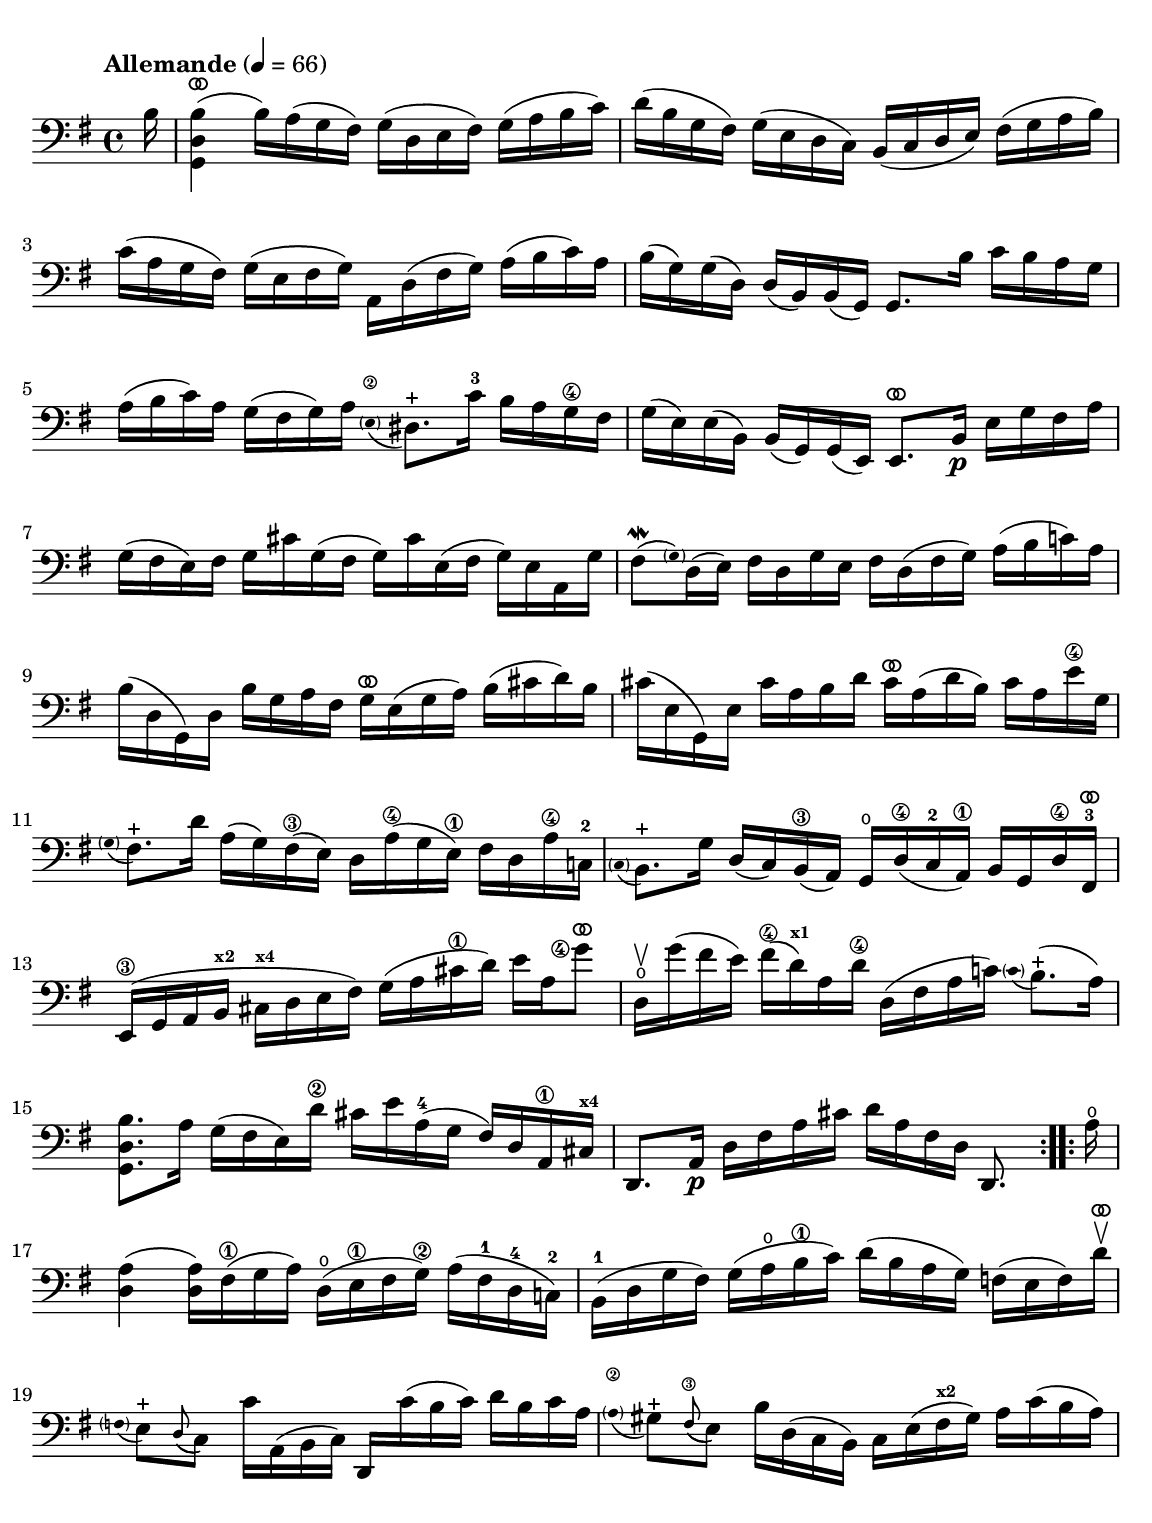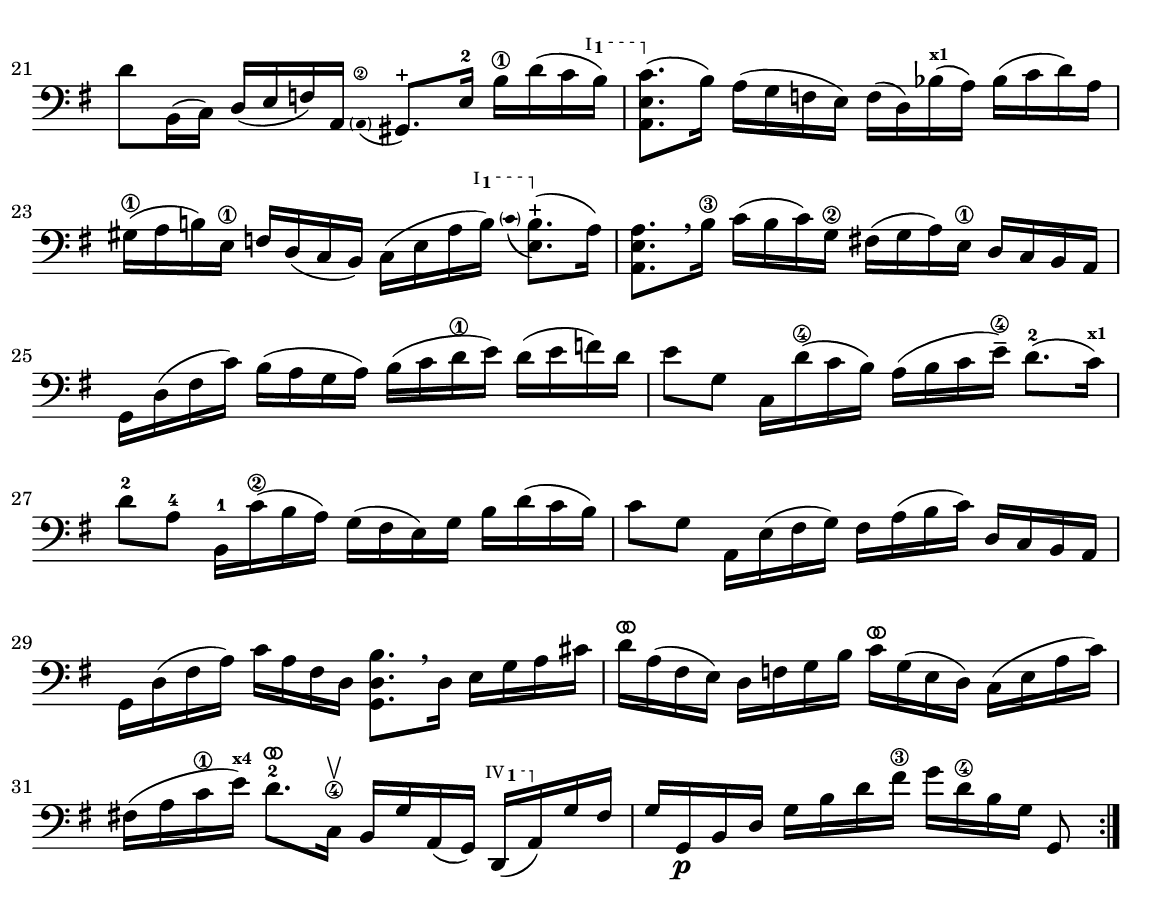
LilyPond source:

#(set-global-staff-size 21)

\version "2.18.2"

\header {
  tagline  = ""
}

\language "italiano"

% iPad Pro 12.9

\paper {
  paper-width  = 195\mm
  paper-height = 260\mm
  indent = #0
  page-count = #2
  line-width = #184
  print-page-number = ##f
  ragged-last-bottom = ##t
  ragged-bottom = ##f
%  ragged-last = ##t
}

% function parentheAll allows for accidental symbol to be included in parentheses
%
parentheAll = #(define-music-function (parser location note) (ly:music?)
#{
  \once \override ParenthesesItem.font-size = #-1
  \once \override ParenthesesItem.stencil = #(lambda (grob)
       (let* ((acc (ly:grob-object (ly:grob-parent grob Y) 'accidental-grob))
              (dot (ly:grob-object (ly:grob-parent grob Y) 'dot)))
         (if (not (null? acc)) (ly:pointer-group-interface::add-grob grob 'elements acc))
         (if (not (null? dot)) (ly:pointer-group-interface::add-grob grob 'elements dot))
         (parentheses-item::print grob)))
  \parenthesize $note
#})

% \phrasingSlurDashed
% \SlurDashed
% \slurSolid

allongerUne = \markup {
  \center-column {
    \combine
    \draw-line #'(-2 . 0)
    \arrow-head #X #RIGHT ##f
  }
}

ringsps = #"
  0.15 setlinewidth
  0.9 0.6 moveto
  0.4 0.6 0.5 0 361 arc
  stroke
  1.0 0.6 0.5 0 361 arc
  stroke
  "

vibrato = \markup {
  \with-dimensions #'(-0.2 . 1.6) #'(0 . 1.2)
  \postscript #ringsps
}

startModernBarre =
#(define-event-function (parser location fretnum partial)
   (number? number?)
    #{
      \tweak bound-details.left.text
        \markup
          \teeny \concat {
          #(format #f "~@r" fretnum)
          \hspace #.2
          \lower #.3 \small \bold \fontsize #-2 #(number->string partial)
          \hspace #.5
        }
      \tweak font-size -1
      \tweak font-shape #'upright
      \tweak style #'dashed-line
      \tweak dash-fraction #0.3
      \tweak dash-period #1
      \tweak bound-details.left.stencil-align-dir-y #0.35
      \tweak bound-details.left.padding 2.5 % was 0.25
      \tweak bound-details.left.attach-dir -1
      \tweak bound-details.left-broken.text ##f
      \tweak bound-details.left-broken.attach-dir -1
      %% adjust the numeric values to fit your needs:
      \tweak bound-details.left-broken.padding 0.5 %% was 1.5
      \tweak bound-details.right-broken.padding 0
      \tweak bound-details.right.padding 0.25
      \tweak bound-details.right.attach-dir 2
      \tweak bound-details.right-broken.text ##f
      \tweak bound-details.right.text
        \markup
          \with-dimensions #'(0 . 0) #'(-.3 . 0) %% was (0 . -1)
          \draw-line #'(0 . -1)
      \startTextSpan
   #})

stopBarre = \stopTextSpan

% Analysis brackets under the staff

\layout {
  \context {
    \Voice
    \consists "Horizontal_bracket_engraver"
  }
}

\score {
  \new Staff {
    \set fingeringOrientations = #'(left)
    \override Beam.auto-knee-gap = #2
    \override Hairpin.to-barline = ##f
    \override ParenthesesItem.padding = #0.1
    \override ParenthesesItem.font-size = #-1

    \tempo "Allemande" 4 = 66
    \time 4/4
    \key sol \major
    \clef "bass"

    \repeat volta 2 {
    | \partial 16
      si16
    | <<sol,4 re4 si4(^\vibrato>>
      si16) la16( sol16 fad16) sol16( re16 mi16 fad16)
      sol16( la16 si16 do'16)
    | re'16( si16 sol16 fad16) sol16( mi16 re16 do16)
      si,16( do16 re16 mi16) fad16( sol16 la16 si16)
    | do'16( la16 sol16 fad16) sol16( mi16 fad16 sol16)
      la,16 re16( fad16 sol16) la16( si16 do'16) la16
    | si16( sol16) sol16( re16) re16( si,16)
      si,16( sol,16) sol,8. si16 do'16 si16 la16 sol16
    | la16( si16 do'16) la16 sol16( fad16 sol16) la16
      \appoggiatura {\hide Stem \parenthesize mi8\2 \undo \hide Stem} red8.-+
      do'16-3 si16 la16 sol16\4 fad16
    | sol16( mi16) mi16( si,16)
      si,16( sol,16) sol,16( mi,16) mi,8.^\vibrato
      si,16\p mi16 sol16 fad16 la16
    | sol16( fad16 mi16) fad16 sol16 dod'16 sol16( fad16
      sol16) dod'16 mi16( fad16 sol16) mi16 la,16 sol16
    | fad8\mordent( \grace {\hide Stem \parenthesize sol) \undo \hide Stem}
      re16( mi16) fad16 re16 sol16 mi16 fad16
      re16( fad16 sol16) la16( si16 do'!16) la16
    | si16( re16 sol,16) re16 si16 sol16 la16 fad16
      sol16^\vibrato mi16( sol16 la16) si16( dod'16 re'16) si16
    | dod'16( mi16 sol,16) mi16 dod'16 la16 si16 re'16
      dod'16^\vibrato la16( re'16 si16) dod'16 la16 mi'16\4 sol16
    | \appoggiatura {\hide Stem \parenthesize sol8 \undo \hide Stem}
      fad8.-+ re'16 
      la16( sol16) fad16(\3 mi16) re16
      la16(\4 sol16 mi16)\1 fad16 re16 la16\4 do!16-2
    | \appoggiatura {\hide Stem \parenthesize do8 \undo \hide Stem} si,8.-+
      sol16 re16( do16) si,16(\3 la,16) sol,16\open
      re16(\4 do16-2 la,16)\1 si,16 sol,16 re16\4 fad,16-3^\vibrato
    | mi,16(\3 sol,16 la,16 si,16^\markup{\bold\teeny x2}
      dod16^\markup{\bold\teeny x4} re16 mi16 fad16)
      sol16( la16 dod'16\1 re'16) mi'16 la16 <sol'\finger\markup{\circle 4}>8^\vibrato
    | re16\upbow\open sol'16( fad'16 mi'16) fad'16(\4
      re'16)^\markup{\bold\teeny x1} la16 re'16\4
      re16( fad16 la16 do'!16)
      \appoggiatura {\hide Stem \parenthesize do'8 \undo \hide Stem} si8.-+(
      la16)
    | <<sol,8. re8. si8.>> la16 sol16( fad16 mi16) re'16\2
      dod'16 mi'16 la16(-4 sol16 fad16) re16 la,16\1
      dod16^\markup{\bold\teeny x4}
    | re,8. la,16\p re16 fad16 la16 dod'16 re'16 la16 fad16 re16 re,8.
    }

    \repeat volta 2 {
    | \partial 16
      la16\open
    | \set Score.currentBarNumber = #17
      <<re4 la4(>> <<re16 la16)>> fad16(\1 sol16 la16)
      re16(\open mi16\1 fad16 sol16)\2 la16( fad16-1 re16-4 do!16)-2
    | si,16(-1 re16 sol16 fad16) sol16( la16\open si16\1 do'16)
      re'16( si16 la16 sol16) fa!16( mi16 fa16) re'16\upbow^\vibrato
    | \appoggiatura {\hide Stem \parentheAll fa8 \undo \hide Stem}
      mi8[-+ \appoggiatura re8( do8)] do'16 la,16( si,16 do16) re,16
      do'16( si16 do'16) re'16 si16 do'16 la16
    | \appoggiatura {\hide Stem \parenthesize la8\2 \undo \hide Stem}
      sold8-+ \appoggiatura fad8(\3 mi8) si16 re16( do16 si,16)
      do16 mi16( fad16^\markup{\bold\teeny x2} sold16) la16 do'16( si16 la16)
    | re'8 si,16( do16) re16( mi16 fa16) la,16
      \appoggiatura {\hide Stem \parenthesize la,8\2 \undo \hide Stem}
      sold,8.-+ mi16-2 si16\1 re'16( do'16
      \startModernBarre #1 #1 si16)
    | <<la,8. mi8. do'8.(\stopBarre>> si16) la16( sol16 fa!16 mi16)
      fa16( re16) sib16(^\markup{\bold\teeny x1} la16) sib16( do'16 re'16) la16
    | sold16(\1 la16 si!16) mi16\1 fa!16 re16( do16 si,16)
      do16( mi16 la16 \startModernBarre #1 #1 si16)
      <<mi8.
        \appoggiatura {\hide Stem \parenthesize do'8 \undo \hide Stem}
        si8.-+(\stopBarre>> la16)
    | <<la,8. mi8. la8.[>> \breathe si16]\3 do'16( si16 do'16) sol16\2
      fad!16( sol16 la16) mi16\1 re16 do16 si,16 la,16
    | sol,16 re16( fad16 do'16) si16( la16 sol16 la16)
      si16( do'16 re'16\1 mi'16) re'16( mi'16 fa'16) re'16
    | mi'8 sol8 do16 re'16(\4 do'16 si16)
      la16( si16 do'16 mi'16--)\4 re'8.(-2
      do'16)^\markup{\bold\teeny x1}
    | re'8-2 la8-4 si,16-1 do'16(\2 si16 la16)
      sol16( fad16 mi16) sol16 si16 re'16( do'16 si16)
    | do'8 sol8 la,16 mi16( fad16 sol16)
      fad16 la16( si16 do'16) re16 do16 si,16 la,16
    | sol,16 re16( fad16 la16) do'16 la16 fad16 re16
      <<sol,8. re8. si8.[>> \breathe re16] mi16 sol16 la16 dod'16
    | re'16^\vibrato la16( fad16 mi16) re16 fa!16 sol16 si16
      do'16^\vibrato sol16( mi16 re16) do16( mi16 la16 do'16)
    | fad!16( la16 do'16\1 mi'16)^\markup{\bold\teeny x4}
      re'8.-2^\vibrato
      do16\4\upbow si,16 sol16 la,16( sol,16)
      \startModernBarre #4 #1 re,16( la,16) \stopBarre sol16 fad16
    | sol16 sol,16\p si,16 re16 sol16 si16 re'16 fad'16\3
      sol'16 re'16\4 si16 sol16 sol,8
    }
  }
}
